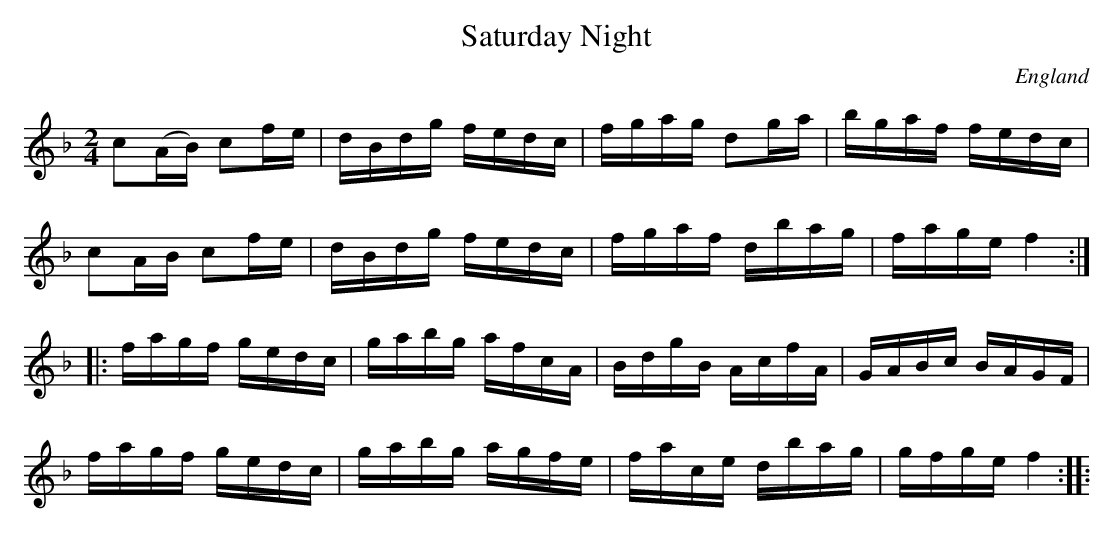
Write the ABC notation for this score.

X:1
T:Saturday Night
L:1/16
M:2/4
O:England
K:F major
c2(AB) c2fe | dBdg fedc | fgag d2ga | bgaf fedc |
c2AB c2fe | dBdg fedc | fgaf dbag | fage f4 ::
fagf gedc | gabg afcA | BdgB AcfA | GABc BAGF |
fagf gedc | gabg agfe | face dbag | gfge f4 ::
